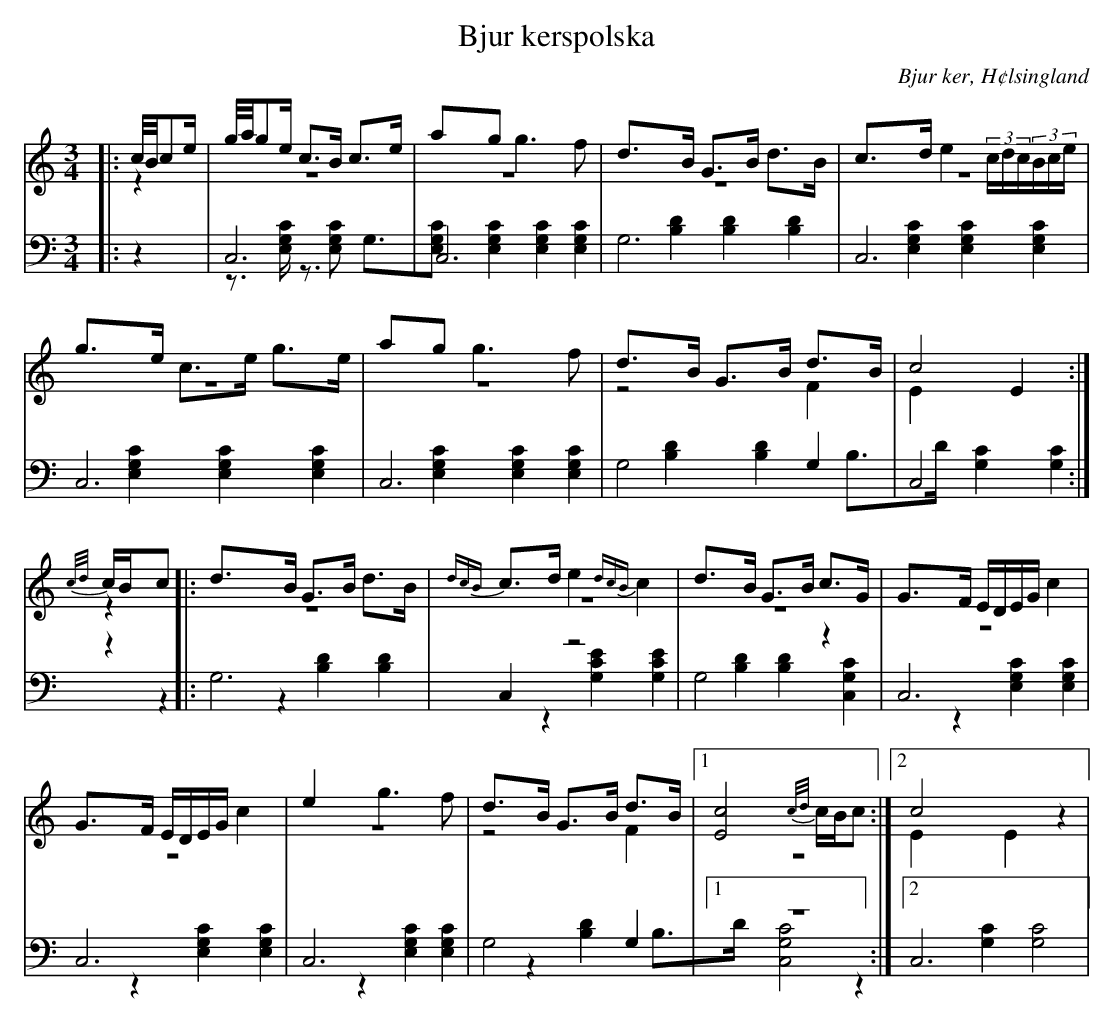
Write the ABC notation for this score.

X:1
T: Bjur kerspolska
O: Bjur ker, H¢lsingland
M: 3/4
L: 1/8
K: C
V:1
V:2 merge
V:3
V:4 merge
V:1
|:c//B//ce/|g//a//ge/ c>B c>e|ag g3 f|d>B G>B d>B|c>d e2 (3c/d/c/(3B/c/e/|
g>e c>e g>e|ag g3 f|d>B G>B d>B|c4:|
{c/d/}c/B/c |:d>B G>B d>B|{dcB}c>d e2 {dcB}c2|d>B G>B c>G|G>F E/D/E/G/ c2|
G>F E/D/E/G/ c2|e2 g3 f|d>B G>B d>B|1 [E4c4] {c/d/}c/B/c:|2 c4 z2|
V:2
|:z2|z6|z6|z6|z6|
z6|z6|z4 F2|E2 E2:|
z2|:z6|z6|z6|z6|
 z6|z6|z4 F2|1 z6:|2 E2 E2 z2|
V:3 clef=bass
|:z2|C,6|C,6|G,6|C,6|
C,6|C,6|G,4 G,2|C,4:|
z2|:G,6|C,2 z4|G,4 z2|C,6|
 C,6|C,6|G,4 G,2|1 z6:|2 C,6|
V:4 clef=bass
|:z2|z>[E,G,C] z>[E,2G,2C2] G,>[E,2G,2C2]|[E,2G,2C2] [E,2G,2C2] [E,2G,2C2]|[B,2D2] [B,2D2] [B,2D2]|[E,2G,2C2] [E,2G,2C2] [E,2G,2C2]|
[E,2G,2C2] [E,2G,2C2] [E,2G,2C2]|[E,2G,2C2] [E,2G,2C2] [E,2G,2C2]|[B,2D2] [B,2D2] B,>D|[G,2C2][G,2C2]:|
z2|:z2 [B,2D2] [B,2D2]|z2 [G,2C2E2] [G,2C2E2]|[B,2D2][B,2D2] [C,2G,2C2]|z2 [E,2G,2C2] [E,2G,2C2]|
z2 [E,2G,2C2] [E,2G,2C2]|z2 [E,2G,2C2] [E,2G,2C2]|z2 [B,2D2] B,>D|1 [C,4G,4C4] z2:|2 [G,2C2] [G,4C4]|
